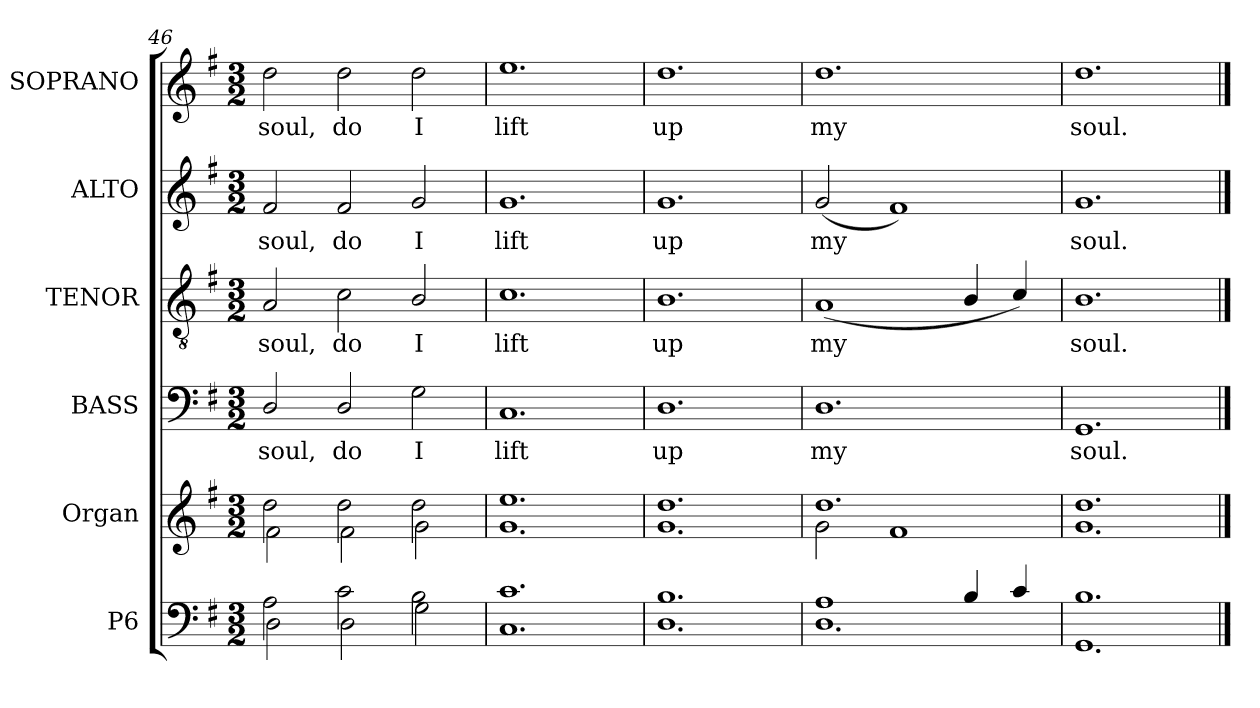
**kern	**kern	**kern	**text	**kern	**text	**kern	**text	**kern	**text
*part6	*part5	*part4	*part4	*part3	*part3	*part2	*part2	*part1	*part1
*staff6	*staff5	*staff4	*staff4	*staff3	*staff3	*staff2	*staff2	*staff1	*staff1
*I"P6	*I"Organ	*I"BASS	*	*I"TENOR	*	*I"ALTO	*	*I"SOPRANO	*
*	*I'A.	*I'B.	*	*I'T.	*	*I'A.	*	*I'S.	*
*clefF4	*clefG2	*clefF4	*	*clefGv2	*	*clefG2	*	*clefG2	*
*	*	*	*	*ITrd7c12	*	*	*	*	*
*k[f#]	*k[f#]	*k[f#]	*	*k[f#]	*	*k[f#]	*	*k[f#]	*
*G:	*G:	*G:	*	*G:	*	*G:	*	*G:	*
*M3/2	*M3/2	*M3/2	*	*M3/2	*	*M3/2	*	*M3/2	*
=46	=46	=46	=46	=46	=46	=46	=46	=46	=46
*^	*^	*	*	*	*	*	*	*	*
!	!	!	!	!	!LO:LY:b:color=#000000	!	!	!	!	!	!
!	!	!	!	!	!	!	!LO:LY:b:color=#000000	!	!	!	!
!	!	!	!	!	!	!	!	!	!LO:LY:b:color=#000000	!	!
!	!	!	!	!	!	!	!	!	!	!	!LO:LY:b:color=#000000
2Ai\	2Di\	2ddi\	2f#i\	2Di/	soul,	2AAi/	soul,	2f#i/	soul,	2ddi\	soul,
!	!	!	!	!	!LO:LY:b:color=#000000	!	!	!	!	!	!
!	!	!	!	!	!	!	!LO:LY:b:color=#000000	!	!	!	!
!	!	!	!	!	!	!	!	!	!LO:LY:b:color=#000000	!	!
!	!	!	!	!	!	!	!	!	!	!	!LO:LY:b:color=#000000
2ci\	2Di\	2ddi\	2f#i\	2Di/	do	2Ci\	do	2f#i/	do	2ddi\	do
!	!	!	!	!	!LO:LY:b:color=#000000	!	!	!	!	!	!
!	!	!	!	!	!	!	!LO:LY:b:color=#000000	!	!	!	!
!	!	!	!	!	!	!	!	!	!LO:LY:b:color=#000000	!	!
!	!	!	!	!	!	!	!	!	!	!	!LO:LY:b:color=#000000
2Bi\	2Gi\	2ddi\	2gi\	2Gi\	I	2BBi/	I	2gi/	I	2ddi\	I
=47	=47	=47	=47	=47	=47	=47	=47	=47	=47	=47	=47
!	!	!	!	!	!LO:LY:b:color=#000000	!	!	!	!	!	!
!	!	!	!	!	!	!	!LO:LY:b:color=#000000	!	!	!	!
!	!	!	!	!	!	!	!	!	!LO:LY:b:color=#000000	!	!
!	!	!	!	!	!	!	!	!	!	!	!LO:LY:b:color=#000000
1.ci	1.Ci	1.eei	1.gi	1.Ci	lift	1.Ci	lift	1.gi	lift	1.eei	lift
=48	=48	=48	=48	=48	=48	=48	=48	=48	=48	=48	=48
!	!	!	!	!	!LO:LY:b:color=#000000	!	!	!	!	!	!
!	!	!	!	!	!	!	!LO:LY:b:color=#000000	!	!	!	!
!	!	!	!	!	!	!	!	!	!LO:LY:b:color=#000000	!	!
!	!	!	!	!	!	!	!	!	!	!	!LO:LY:b:color=#000000
1.Bi	1.Di	1.ddi	1.gi	1.Di	up	1.BBi	up	1.gi	up	1.ddi	up
=49	=49	=49	=49	=49	=49	=49	=49	=49	=49	=49	=49
!	!	!	!	!	!LO:LY:b:color=#000000	!	!	!	!	!	!
!	!	!	!	!	!	!	!LO:LY:b:color=#000000	!	!	!	!
!	!	!	!	!	!	!	!	!	!LO:LY:b:color=#000000	!	!
!	!	!	!	!	!	!	!	!	!	!	!LO:LY:b:color=#000000
1Ai	1.Di	1.ddi	2gi\	1.Di	my	(1AAi	my	(2gi/	my	1.ddi	my
.	.	.	1f#i	.	.	.	.	1f#i)	.	.	.
4Bi/	.	.	.	.	.	4BBi/	.	.	.	.	.
4ci/	.	.	.	.	.	4Ci/)	.	.	.	.	.
=50	=50	=50	=50	=50	=50	=50	=50	=50	=50	=50	=50
!	!	!	!	!	!LO:LY:b:color=#000000	!	!	!	!	!	!
!	!	!	!	!	!	!	!LO:LY:b:color=#000000	!	!	!	!
!	!	!	!	!	!	!	!	!	!LO:LY:b:color=#000000	!	!
!	!	!	!	!	!	!	!	!	!	!	!LO:LY:b:color=#000000
1.Bi	1.GGi	1.ddi	1.gi	1.GGi	soul.	1.BBi	soul.	1.gi	soul.	1.ddi	soul.
*v	*v	*	*	*	*	*	*	*	*	*	*
*	*v	*v	*	*	*	*	*	*	*	*
==	==	==	==	==	==	==	==	==	==
*-	*-	*-	*-	*-	*-	*-	*-	*-	*-
